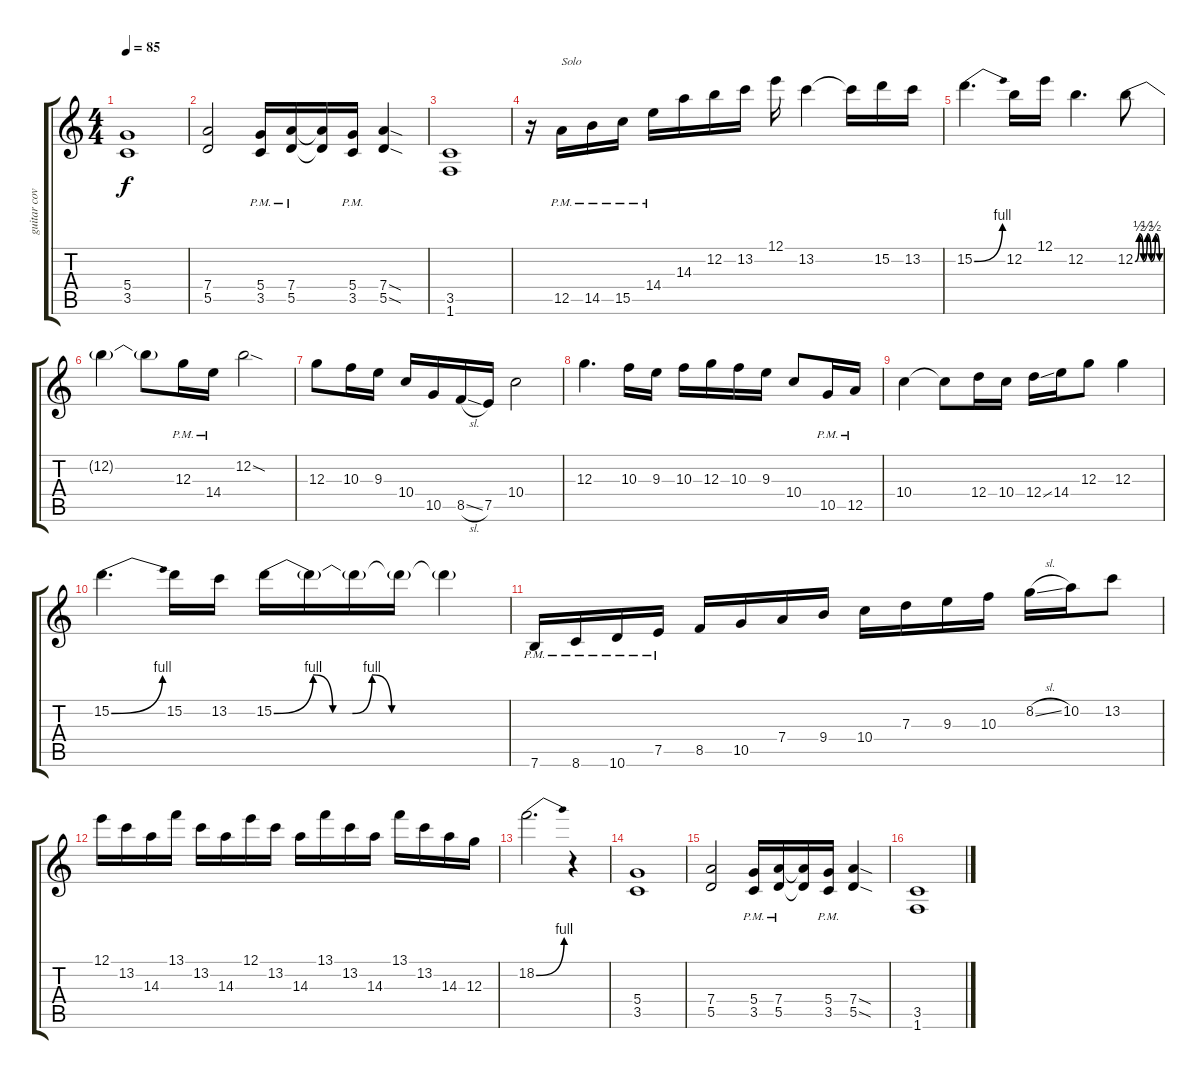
\track ("guitar cover by Eric Lo" "guitar cov") {instrument electricguitarclean}
\staff {score tabs}
\tuning (E4 B3 G3 D3 A2 E2) {hide}
\ts (4 4)
\tempo 85
\clef g2
\ks c
(5.4 3.5).1{dy f} |
(7.4 5.5).2 (5.4{pm} 3.5{pm}).16 (7.4{pm} 5.5{pm}).16 (7.4{t} 5.5{t}).16 (5.4{pm} 3.5{pm}).16 (7.4{sod} 5.5{sod}).4 |
(3.5 1.6).1 |
r.16 12.5{pm}.16{txt "Solo"} 14.5{pm}.16 15.5{pm}.16 14.4{pm}.16 14.3.16 12.2.16 13.2.16 12.1.16 13.2.4 13.2{t}.16 15.2.16 13.2.16 |
15.2{be (bend 0 0 60 4)}.4{d} 12.2.16 12.1.16 12.2.4{d} 12.2{be (custom 0 0 10 2 20 0 30 2 39 0 50 2 60 0)}.8 |
12.2{t}.4 12.2{t}.8 12.3{pm}.16 14.4{pm}.16 12.2{sod}.2 |
12.3.8 10.3.16 9.3.16 10.4.16 10.5.16 8.5{sl}.16 7.5.16 10.4.2 |
12.3.4{d} 10.3.16 9.3.16 10.3.16 12.3.16 10.3.16 9.3.16 10.4.8 10.5{pm}.16 12.5{pm}.16 |
10.4.4 10.4{t}.8 12.4.16 10.4.16 12.4{ss}.16 14.4.16 12.3.8 12.3.4 |
15.2{be (bend 0 0 60 4)}.4{d} 15.2.16 13.2.16 15.2{be (custom 0 0 10 4 15 0 20 0 25 4 30 0 40 0 50 0 60 0)}.16 15.2{t}.16 15.2{t}.16 15.2{t}.16 15.2{t}.4 |
7.6{pm}.16 8.6{pm}.16 10.6{pm}.16 7.5{pm}.16 8.5.16 10.5.16 7.4.16 9.4.16 10.4.16 7.3.16 9.3.16 10.3.16 8.2{sl}.16 10.2.16 13.2.8 |
12.1.16 13.2.16 14.3.16 13.1.16 13.2.16 14.3.16 12.1.16 13.2.16 14.3.16 13.1.16 13.2.16 14.3.16 13.1.16 13.2.16 14.3.16 12.3.16 |
18.2{be (bend 0 0 60 4)}.2{d} r.4 |
(5.4 3.5).1 |
(7.4 5.5).2 (5.4{pm} 3.5{pm}).16 (7.4{pm} 5.5{pm}).16 (7.4{t} 5.5{t}).16 (5.4{pm} 3.5{pm}).16 (7.4{sod} 5.5{sod}).4 |
(3.5 1.6).1
